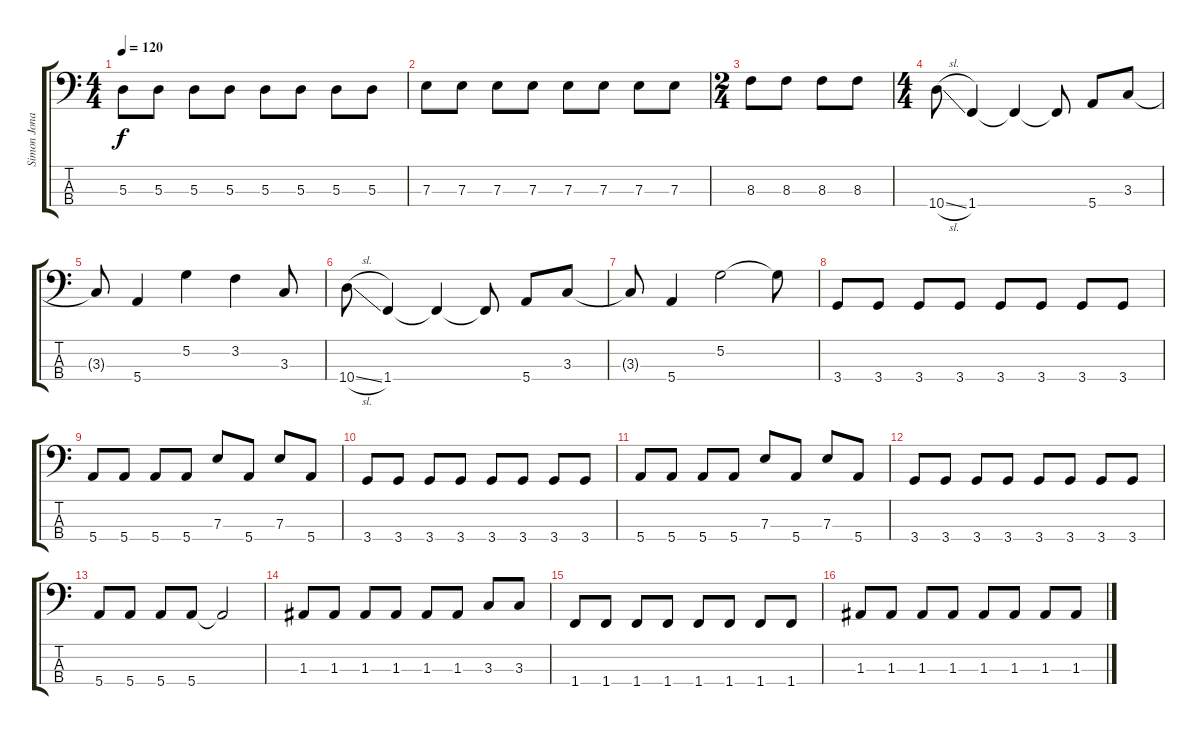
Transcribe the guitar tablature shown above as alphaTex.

\track ("Simon Jonathan Gallup" "Simon Jona") {instrument electricbasspick}
\staff {score tabs}
\tuning (G2 D2 A1 E1) {hide}
\ts (4 4)
\tempo 120
\clef f4
\ks c
5.3.8{dy f} 5.3.8 5.3.8 5.3.8 5.3.8 5.3.8 5.3.8 5.3.8 |
7.3.8 7.3.8 7.3.8 7.3.8 7.3.8 7.3.8 7.3.8 7.3.8 |
\ts (2 4)
8.3.8 8.3.8 8.3.8 8.3.8 |
\ts (4 4)
10.4{sl}.8 1.4.4 1.4{t}.4 1.4{t}.8 5.4.8 3.3.8 |
3.3{t}.8 5.4.4 5.2.4 3.2.4 3.3.8 |
10.4{sl}.8 1.4.4 1.4{t}.4 1.4{t}.8 5.4.8 3.3.8 |
3.3{t}.8 5.4.4 5.2.2 5.2{t}.8 |
3.4.8 3.4.8 3.4.8 3.4.8 3.4.8 3.4.8 3.4.8 3.4.8 |
5.4.8 5.4.8 5.4.8 5.4.8 7.3.8 5.4.8 7.3.8 5.4.8 |
3.4.8 3.4.8 3.4.8 3.4.8 3.4.8 3.4.8 3.4.8 3.4.8 |
5.4.8 5.4.8 5.4.8 5.4.8 7.3.8 5.4.8 7.3.8 5.4.8 |
3.4.8 3.4.8 3.4.8 3.4.8 3.4.8 3.4.8 3.4.8 3.4.8 |
5.4.8 5.4.8 5.4.8 5.4.8 5.4{t}.2 |
1.3.8 1.3.8 1.3.8 1.3.8 1.3.8 1.3.8 3.3.8 3.3.8 |
1.4.8 1.4.8 1.4.8 1.4.8 1.4.8 1.4.8 1.4.8 1.4.8 |
1.3.8 1.3.8 1.3.8 1.3.8 1.3.8 1.3.8 1.3.8 1.3.8
